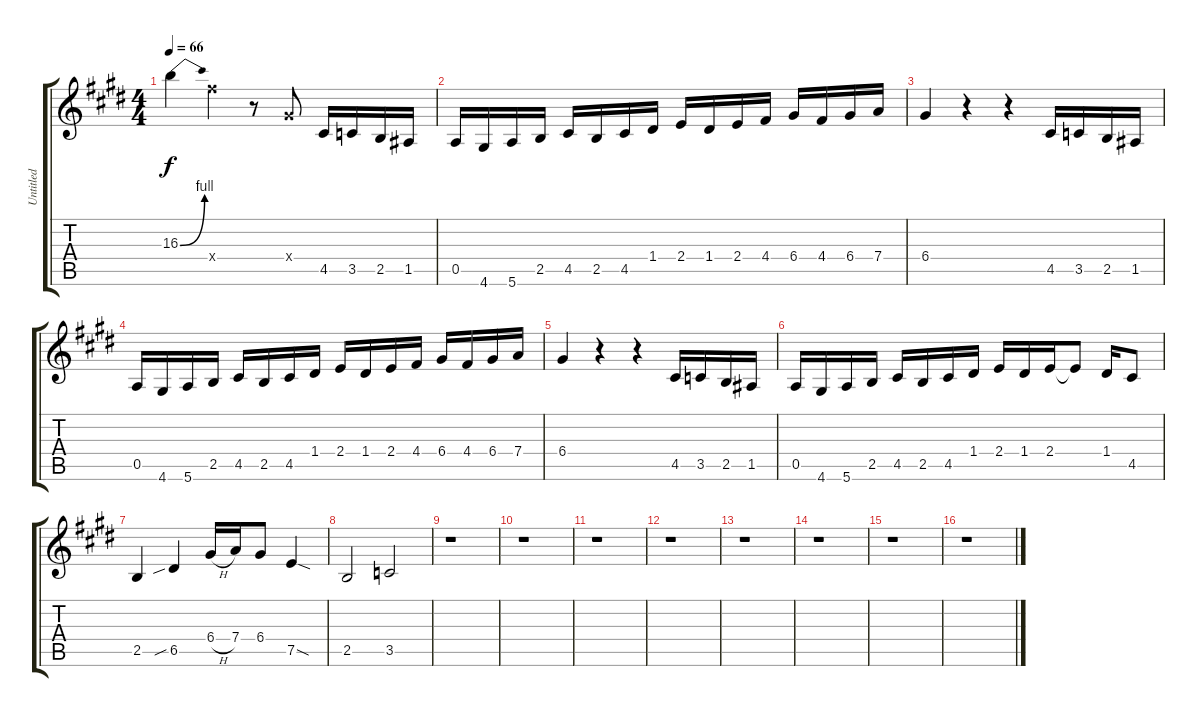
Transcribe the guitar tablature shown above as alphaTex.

\track ("Untitled" "Untitled") {instrument electricguitarmuted}
\staff {score tabs}
\tuning (E4 B3 G3 D3 A2 E2) {hide}
\ts (4 4)
\tempo 66
\clef g2
\ks e
16.3{be (bend 0 0 60 4)}.4{dy f} 16.4{x}.4 r.8 6.4{x}.8 4.5.16 3.5.16 2.5.16 1.5.16 |
0.5.16 4.6.16 5.6.16 2.5.16 4.5.16 2.5.16 4.5.16 1.4.16 2.4.16 1.4.16 2.4.16 4.4.16 6.4.16 4.4.16 6.4.16 7.4.16 |
6.4.4 r.4 r.4 4.5.16 3.5.16 2.5.16 1.5.16 |
0.5.16 4.6.16 5.6.16 2.5.16 4.5.16 2.5.16 4.5.16 1.4.16 2.4.16 1.4.16 2.4.16 4.4.16 6.4.16 4.4.16 6.4.16 7.4.16 |
6.4.4 r.4 r.4 4.5.16 3.5.16 2.5.16 1.5.16 |
0.5.16 4.6.16 5.6.16 2.5.16 4.5.16 2.5.16 4.5.16 1.4.16 2.4.16 1.4.16 2.4.16 2.4{t}.8 1.4.16 4.5.8 |
2.5.4 6.5{sib}.4 6.4{h}.16 7.4.16 6.4.8 7.5{sod}.4 |
2.5.2 3.5.2 |
r.1 |
r.1 |
r.1 |
r.1 |
r.1 |
r.1 |
r.1 |
r.1
